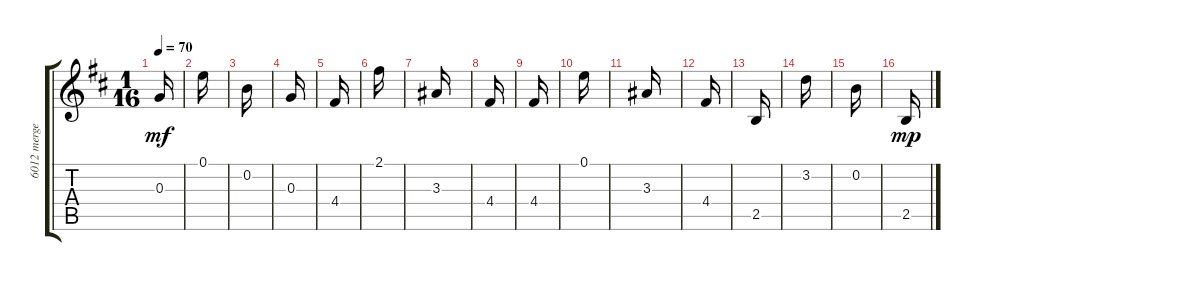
\track ("6012 merged         " "6012 merge") {instrument acousticguitarnylon}
\staff {score tabs}
\tuning (E4 B3 G3 D3 A2 E2) {hide}
\ts (1 16)
\tempo 70
\clef g2
\ks d
0.3.16{dy mf} |
0.1.16 |
0.2.16 |
0.3.16 |
4.4.16 |
2.1.16 |
3.3.16 |
4.4.16 |
4.4.16 |
0.1.16 |
3.3.16 |
4.4.16 |
2.5.16 |
3.2.16 |
0.2.16 |
2.5.16{dy mp}
